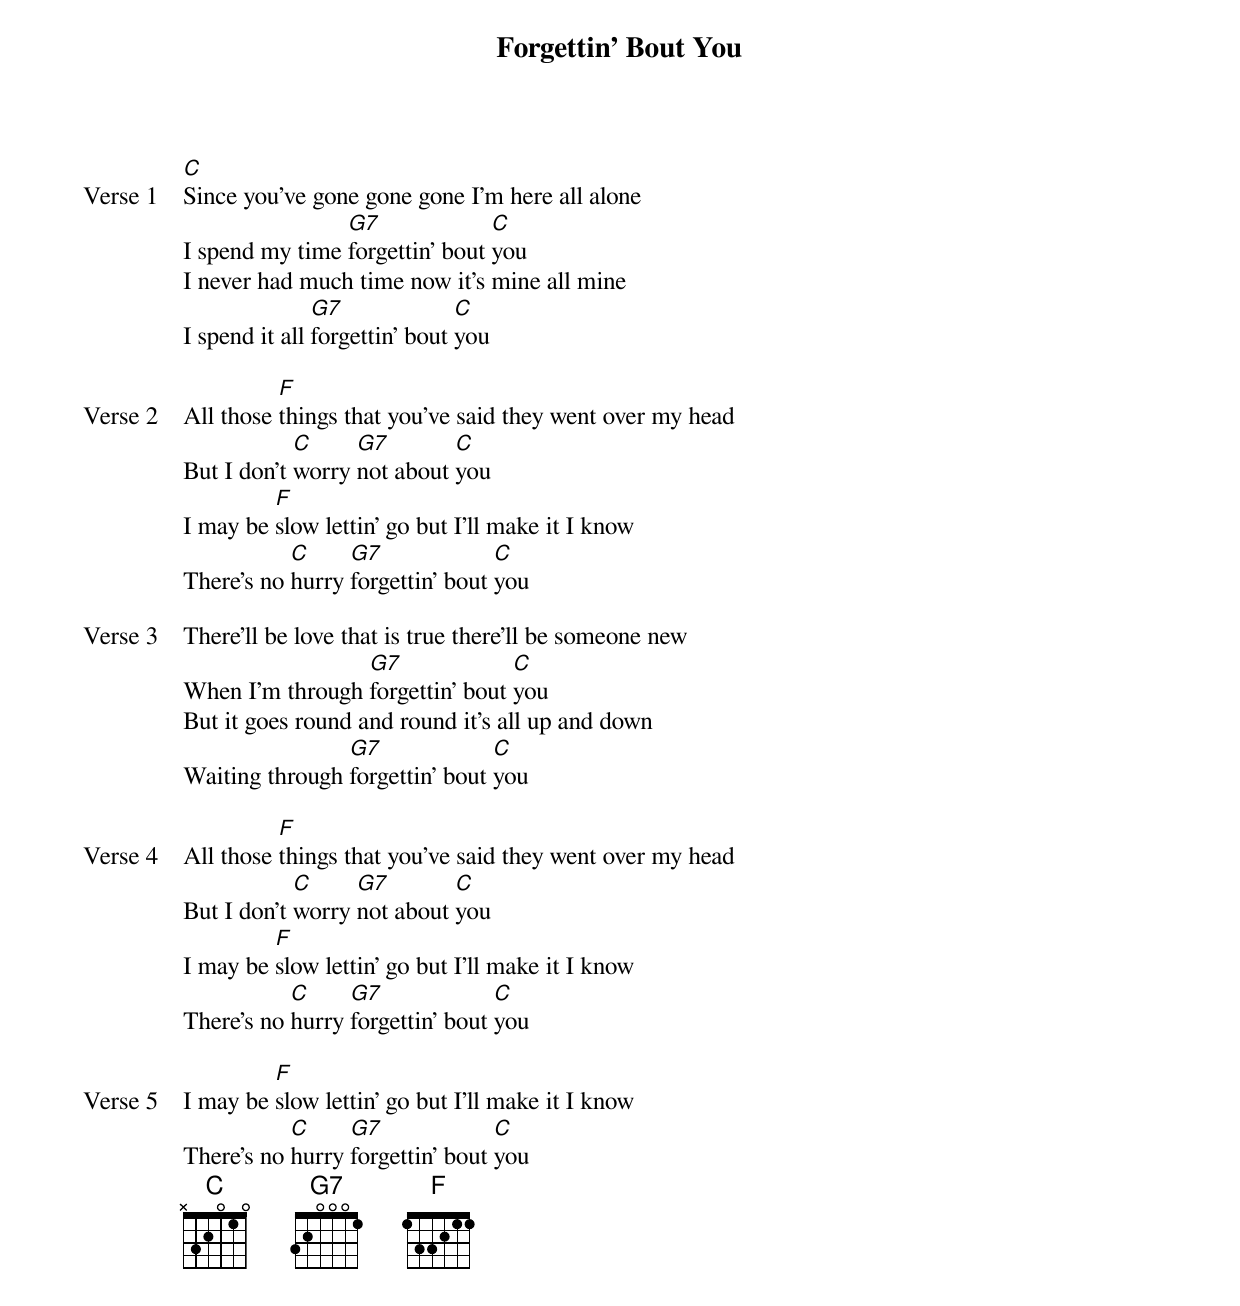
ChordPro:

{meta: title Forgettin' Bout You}
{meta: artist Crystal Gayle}
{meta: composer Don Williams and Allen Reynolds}

{start_of_verse: Verse 1}
[C]Since you've gone gone gone I'm here all alone
I spend my time [G7]forgettin' bout [C]you
I never had much time now it's mine all mine
I spend it all [G7]forgettin' bout [C]you
{end_of_verse}

{start_of_verse: Verse 2}
All those [F]things that you've said they went over my head
But I don't [C]worry [G7]not about [C]you
I may be [F]slow lettin' go but I'll make it I know
There's no [C]hurry [G7]forgettin' bout [C]you
{end_of_verse}

{start_of_verse: Verse 3}
There'll be love that is true there'll be someone new
When I'm through [G7]forgettin' bout [C]you
But it goes round and round it's all up and down
Waiting through [G7]forgettin' bout [C]you
{end_of_verse}

{start_of_verse: Verse 4}
All those [F]things that you've said they went over my head
But I don't [C]worry [G7]not about [C]you
I may be [F]slow lettin' go but I'll make it I know
There's no [C]hurry [G7]forgettin' bout [C]you
{end_of_verse}

{start_of_verse: Verse 5}
I may be [F]slow lettin' go but I'll make it I know
There's no [C]hurry [G7]forgettin' bout [C]you
{end_of_verse}
